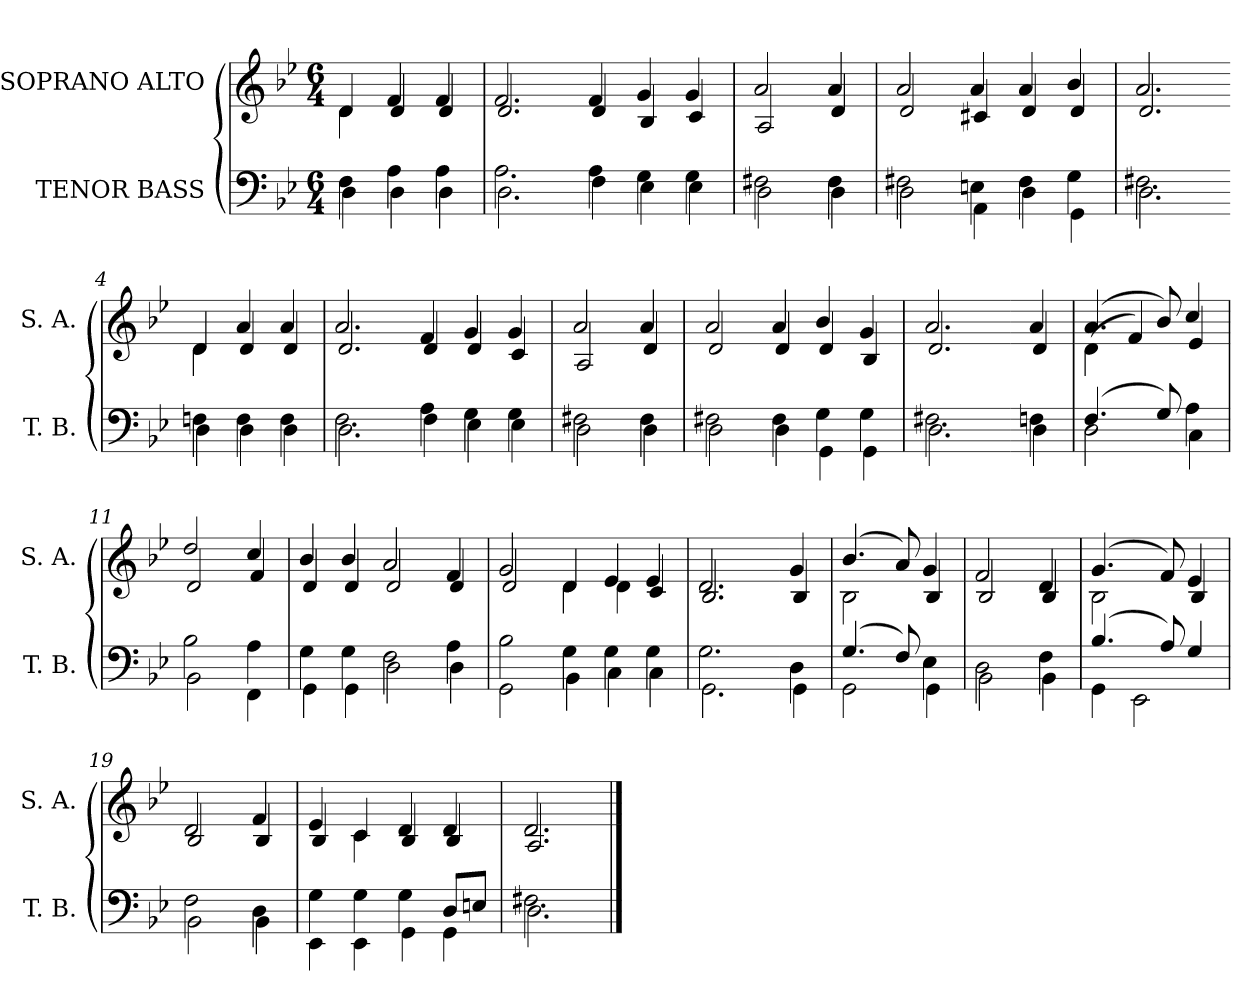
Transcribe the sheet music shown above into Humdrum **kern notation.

**kern	**kern
*part2	*part1
*staff2	*staff1
*I"TENOR BASS	*I"SOPRANO ALTO
*I'T. B.	*I'S. A.
!!LO:PB:g=z
*clefF4	*clefG2
*k[b-e-]	*k[b-e-]
*B-:	*B-:
*M6/4	*M6/4
=	=
*^	*^
4Fi\	4Di\	4di/	4di\
4Ai\	4Di\	4fi/	4di/
4Ai\	4Di\	4fi/	4di/
=	=	=	=
2.Ai\	2.Di\	2.fi/	2.di/
4Ai\	4Fi\	4fi/	4di/
4Gi\	4E-i\	4gi/	4B-i/
4Gi\	4E-i\	4gi/	4ci/
=1	=1	=1	=1
2F#Xi\	2Di\	2ai/	2Ai/
4F#i\	4Di\	4ai/	4di/
=2	=2	=2	=2
2F#Xi\	2Di\	2ai/	2di/
4Eni\	4AAi\	4ai/	4c#Xi/
4F#i\	4Di\	4ai/	4di/
4Gi\	4GGi\	4b-i/	4di/
=3	=3	=3	=3
2.F#Xi\	2.Di\	2.ai/	2.di/
!!LO:LB:g=z	!!
=4-	=4-	=4-	=4-
4Fni\	4Di\	4di/	4di\
4Fi\	4Di\	4ai/	4di/
4Fi\	4Di\	4ai/	4di/
=5	=5	=5	=5
2.Fi\	2.Di\	2.ai/	2.di/
4Ai\	4Fi\	4fi/	4di/
4Gi\	4E-i\	4gi/	4di/
4Gi\	4E-i\	4gi/	4ci/
=6	=6	=6	=6
2F#Xi\	2Di\	2ai/	2Ai/
4F#i\	4Di\	4ai/	4di/
=7	=7	=7	=7
2F#Xi\	2Di\	2ai/	2di/
4F#i\	4Di\	4ai/	4di/
4Gi\	4GGi\	4b-i/	4di/
4Gi\	4GGi\	4gi/	4B-i/
=8	=8	=8	=8
2.F#Xi\	2.Di\	2.ai/	2.di/
!!LO:LB:g=z	!!
=9-	=9-	=9-	=9-
4Fni\	4Di\	4ai/	4di/
=10	=10	=10	=10
(4.Fi/	2Di\	(4.ai/	(4di\
.	.	.	4fi/)
8Gi/)	.	8b-i/)	.
4Ai\	4Ci\	4cci/	4e-i/
=11	=11	=11	=11
2B-i\	2BB-i\	2ddi/	2di/
4Ai\	4FFi\	4cci/	4fi/
=12	=12	=12	=12
4Gi\	4GGi\	4b-i/	4di/
4Gi\	4GGi\	4b-i/	4di/
2Fi\	2Di\	2ai/	2di/
4Ai\	4Di\	4fi/	4di/
=13	=13	=13	=13
2B-i\	2GGi\	2gi/	2di/
4Gi\	4BB-i\	4di/	4di\
4Gi\	4Ci\	4e-i/	4di\
4Gi\	4Ci\	4e-i/	4ci/
=14	=14	=14	=14
2.Gi\	2.GGi\	2.di/	2.B-i/
!!LO:LB:g=z	!!
=15-	=15-	=15-	=15-
4Di\	4GGi\	4gi/	4B-i/
=16	=16	=16	=16
(4.Gi/	2GGi\	(4.b-i/	2B-i\
8Fi/)	.	8ai/)	.
4E-i\	4GGi\	4gi/	4B-i/
=17	=17	=17	=17
2Di\	2BB-i\	2fi/	2B-i/
4Fi\	4BB-i\	4di/	4B-i/
=18	=18	=18	=18
(4.B-i/	4GGi\	(4.gi/	2B-i\
.	2EE-i\	.	.
8Ai/)	.	8fi/)	.
4Gi/	.	4e-i/	4B-i/
=19	=19	=19	=19
2Fi\	2BB-i\	2di/	2B-i/
4Di\	4BB-i\	4fi/	4B-i/
=20	=20	=20	=20
4Gi\	4EE-i\	4e-i/	4B-i/
4Gi\	4EE-i\	4ci/	4ci\
4Gi\	4GGi\	4di/	4B-i/
8Di/L	4GGi\	4di/	4B-i/
8Eni/J	.	.	.
=21	=21	=21	=21
2.F#Xi\	2.Di\	2.di/	2.Ai/
*v	*v	*	*
*	*v	*v
==	==
*-	*-
